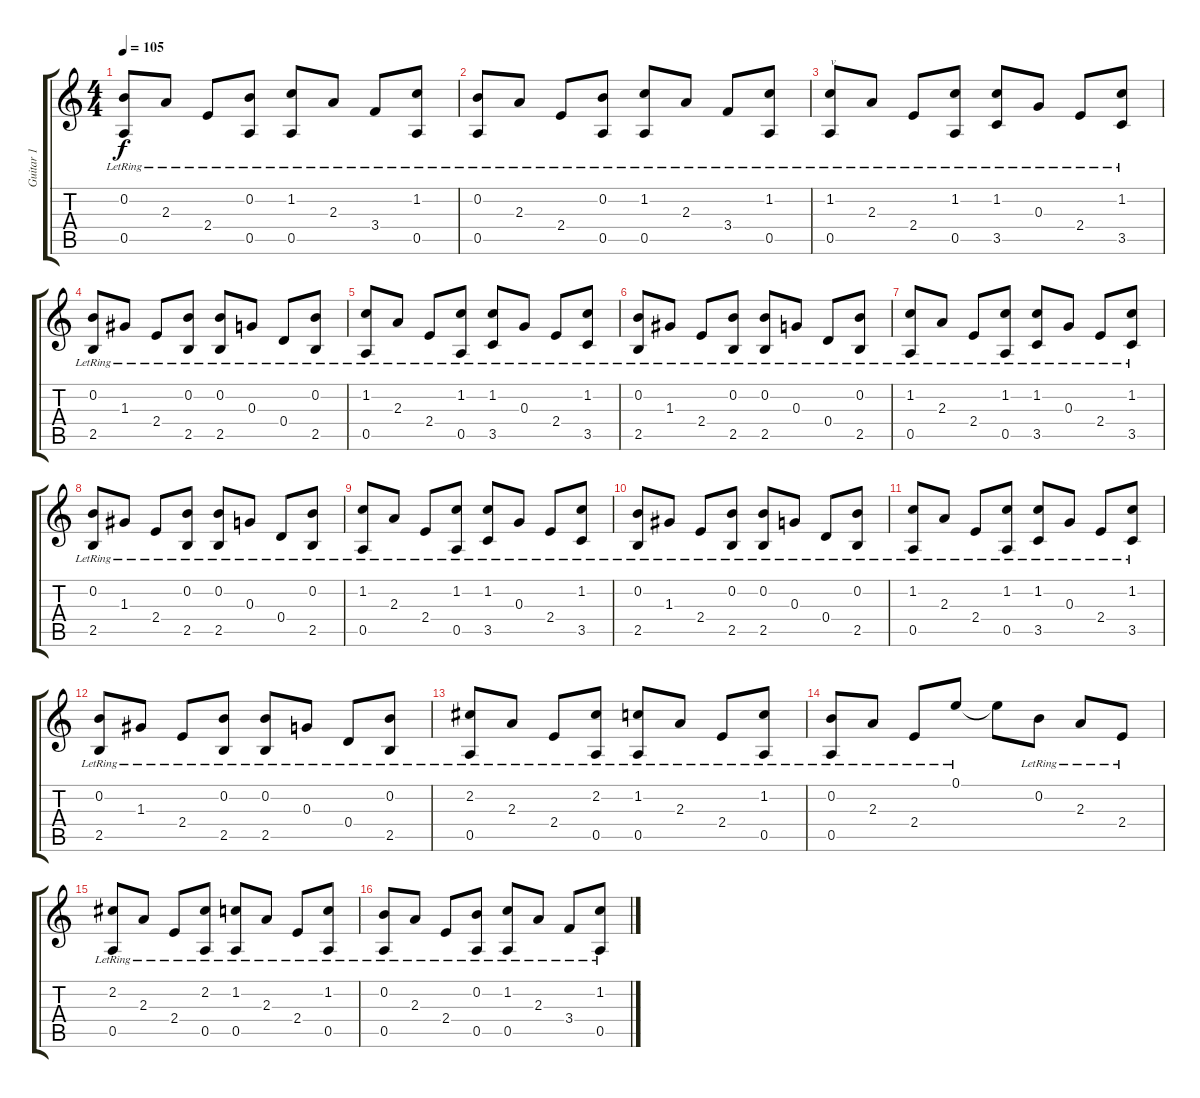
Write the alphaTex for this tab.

\track ("Guitar 1" "Guitar 1") {instrument acousticguitarsteel}
\staff {score tabs}
\tuning (E4 B3 G3 D3 A2 E2) {hide}
\ts (4 4)
\tempo 105
\clef g2
\ks c
(0.2{lr} 0.5{lr}).8{dy f} 2.3{lr}.8 2.4{lr}.8 (0.2{lr} 0.5{lr}).8 (1.2{lr} 0.5{lr}).8 2.3{lr}.8 3.4{lr}.8 (1.2{lr} 0.5{lr}).8 |
(0.2{lr} 0.5{lr}).8 2.3{lr}.8 2.4{lr}.8 (0.2{lr} 0.5{lr}).8 (1.2{lr} 0.5{lr}).8 2.3{lr}.8 3.4{lr}.8 (1.2{lr} 0.5{lr}).8 |
(1.2{lr} 0.5{lr}).8{txt "v"} 2.3{lr}.8 2.4{lr}.8 (1.2{lr} 0.5{lr}).8 (1.2{lr} 3.5{lr}).8 0.3{lr}.8 2.4{lr}.8 (1.2{lr} 3.5{lr}).8 |
(0.2{lr} 2.5{lr}).8 1.3{lr}.8 2.4{lr}.8 (0.2{lr} 2.5{lr}).8 (0.2{lr} 2.5{lr}).8 0.3{lr}.8 0.4{lr}.8 (0.2{lr} 2.5{lr}).8 |
(1.2{lr} 0.5{lr}).8 2.3{lr}.8 2.4{lr}.8 (1.2{lr} 0.5{lr}).8 (1.2{lr} 3.5{lr}).8 0.3{lr}.8 2.4{lr}.8 (1.2{lr} 3.5{lr}).8 |
(0.2{lr} 2.5{lr}).8 1.3{lr}.8 2.4{lr}.8 (0.2{lr} 2.5{lr}).8 (0.2{lr} 2.5{lr}).8 0.3{lr}.8 0.4{lr}.8 (0.2{lr} 2.5{lr}).8 |
(1.2{lr} 0.5{lr}).8 2.3{lr}.8 2.4{lr}.8 (1.2{lr} 0.5{lr}).8 (1.2{lr} 3.5{lr}).8 0.3{lr}.8 2.4{lr}.8 (1.2{lr} 3.5{lr}).8 |
(0.2{lr} 2.5{lr}).8 1.3{lr}.8 2.4{lr}.8 (0.2{lr} 2.5{lr}).8 (0.2{lr} 2.5{lr}).8 0.3{lr}.8 0.4{lr}.8 (0.2{lr} 2.5{lr}).8 |
(1.2{lr} 0.5{lr}).8 2.3{lr}.8 2.4{lr}.8 (1.2{lr} 0.5{lr}).8 (1.2{lr} 3.5{lr}).8 0.3{lr}.8 2.4{lr}.8 (1.2{lr} 3.5{lr}).8 |
(0.2{lr} 2.5{lr}).8 1.3{lr}.8 2.4{lr}.8 (0.2{lr} 2.5{lr}).8 (0.2{lr} 2.5{lr}).8 0.3{lr}.8 0.4{lr}.8 (0.2{lr} 2.5{lr}).8 |
(1.2{lr} 0.5{lr}).8 2.3{lr}.8 2.4{lr}.8 (1.2{lr} 0.5{lr}).8 (1.2{lr} 3.5{lr}).8 0.3{lr}.8 2.4{lr}.8 (1.2{lr} 3.5{lr}).8 |
(0.2{lr} 2.5{lr}).8 1.3{lr}.8 2.4{lr}.8 (0.2{lr} 2.5{lr}).8 (0.2{lr} 2.5{lr}).8 0.3{lr}.8 0.4{lr}.8 (0.2{lr} 2.5{lr}).8 |
(2.2{lr} 0.5{lr}).8 2.3{lr}.8 2.4{lr}.8 (2.2{lr} 0.5{lr}).8 (1.2{lr} 0.5{lr}).8 2.3{lr}.8 2.4{lr}.8 (1.2{lr} 0.5{lr}).8 |
(0.2{lr} 0.5{lr}).8 2.3{lr}.8 2.4{lr}.8 0.1{lr}.8 0.1{t}.8 0.2{lr}.8 2.3{lr}.8 2.4{lr}.8 |
(2.2{lr} 0.5{lr}).8 2.3{lr}.8 2.4{lr}.8 (2.2{lr} 0.5{lr}).8 (1.2{lr} 0.5{lr}).8 2.3{lr}.8 2.4{lr}.8 (1.2{lr} 0.5{lr}).8 |
(0.2{lr} 0.5{lr}).8 2.3{lr}.8 2.4{lr}.8 (0.2{lr} 0.5{lr}).8 (1.2{lr} 0.5{lr}).8 2.3{lr}.8 3.4{lr}.8 (1.2{lr} 0.5{lr}).8
